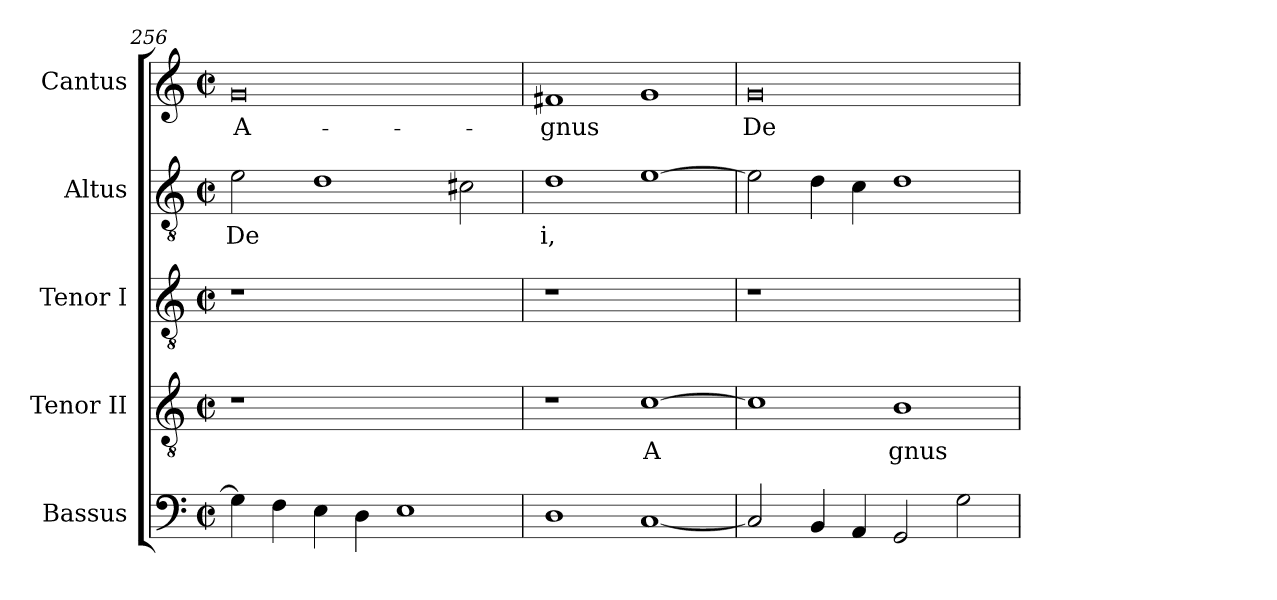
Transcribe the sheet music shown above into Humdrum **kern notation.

**kern	**text	**kern	**text	**kern	**kern	**text	**kern	**text
*part5	*part5	*part4	*part4	*part3	*part2	*part2	*part1	*part1
*staff5	*staff5	*staff4	*staff4	*staff3	*staff2	*staff2	*staff1	*staff1
*I"Bassus	*	*I"Tenor II	*	*I"Tenor I	*I"Altus	*	*I"Cantus	*
*I'B	*	*I'T II	*	*I'T I	*I'A	*	*I'C	*
*clefF4	*	*clefGv2	*	*clefGv2	*clefGv2	*	*clefG2	*
*k[]	*	*k[]	*	*k[]	*k[]	*	*k[]	*
*C:	*	*C:	*	*C:	*C:	*	*C:	*
*M2/2	*	*M2/2	*	*M2/2	*M2/2	*	*M2/2	*
*met(c|)	*	*met(c|)	*	*met(c|)	*met(c|)	*	*met(c|)	*
=256	=256	=256	=256	=256	=256	=256	=256	=256
!	!LO:LY:b:cj	!	!	!	!	!LO:LY:b:cj	!	!LO:LY:b:cj
4G\]	.	1r	.	1r	2e\	De	0g	A-
!	!LO:LY:b:cj	!	!	!	!	!	!	!
4F\	.	.	.	.	.	.	.	.
!	!LO:LY:b:cj	!	!	!	!	!LO:LY:b:cj	!	!
4E\	.	.	.	.	1d	.	.	.
!	!LO:LY:b:cj	!	!	!	!	!	!	!
4D\	.	.	.	.	.	.	.	.
!	!LO:LY:b:cj	!	!	!	!	!	!	!
1E	.	1ryy	.	1ryy	.	.	.	.
!	!	!	!	!	!	!LO:LY:b:cj	!	!
.	.	.	.	.	2c#\	.	.	.
=257	=257	=257	=257	=257	=257	=257	=257	=257
!	!LO:LY:b:cj	!	!	!	!	!LO:LY:b:cj	!	!LO:LY:b:cj
1D	.	1r	.	1r	1d	i,	1f#X	-gnus
!	!LO:LY:b:cj	!	!LO:LY:b:cj	!	!	!LO:LY:b:cj	!	!LO:LY:b:cj
[<1C	.	[>1c	A-	1ryy	[>1e	.	1g	.
=258	=258	=258	=258	=258	=258	=258	=258	=258
!	!LO:LY:b:cj	!	!LO:LY:b:cj	!	!	!LO:LY:b:cj	!	!LO:LY:b:cj
2C/]	.	1c]	--	1r	2e\]	.	0g	De-
!	!LO:LY:b:cj	!	!	!	!	!LO:LY:b:cj	!	!
4BB/	.	.	.	.	4d\	.	.	.
!	!LO:LY:b:cj	!	!	!	!	!LO:LY:b:cj	!	!
4AA/	.	.	.	.	4c\	.	.	.
!	!LO:LY:b:cj	!	!LO:LY:b:cj	!	!	!LO:LY:b:cj	!	!
2GG/	.	1B	-gnus	1ryy	1d	.	.	.
!	!LO:LY:b:cj	!	!	!	!	!	!	!
2G\	.	.	.	.	.	.	.	.
=	=	=	=	=	=	=	=	=
*-	*-	*-	*-	*-	*-	*-	*-	*-
